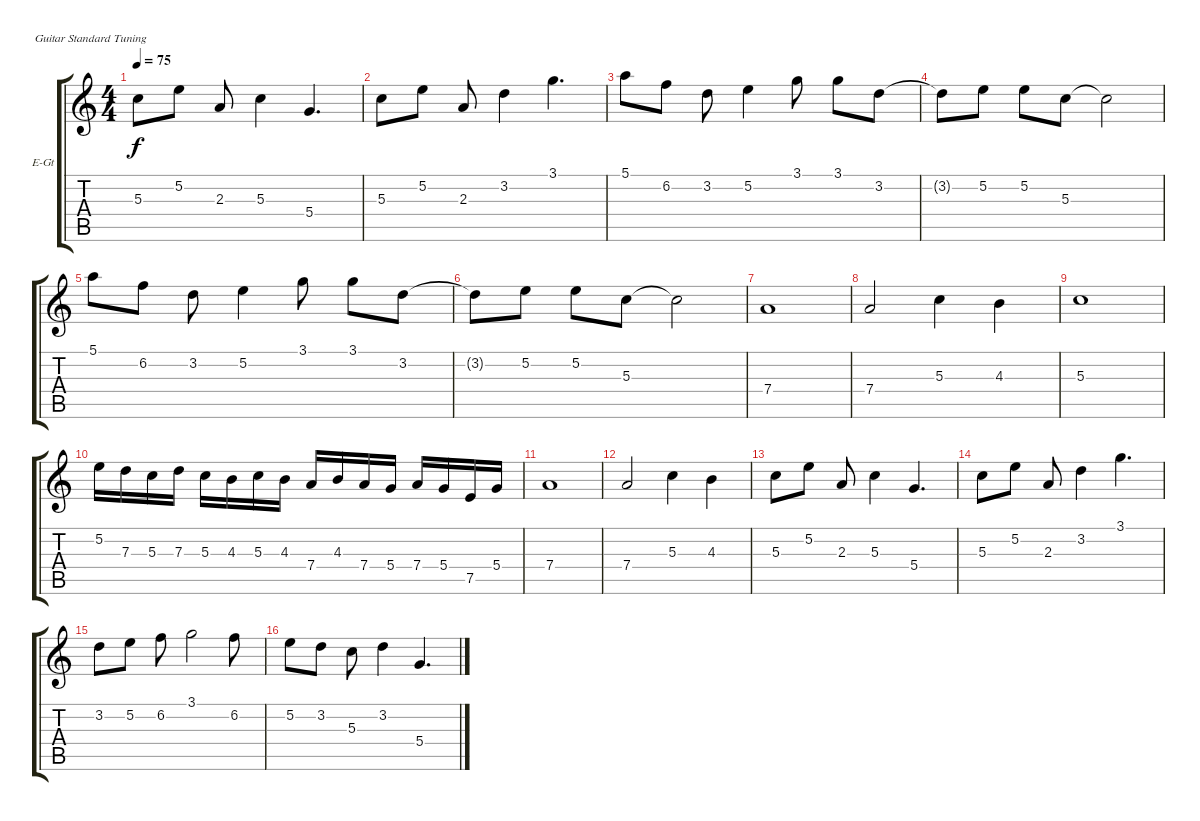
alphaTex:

\defaultSystemsLayout 4
\bracketExtendMode groupsimilarinstruments
\firstSystemTrackNameOrientation horizontal
\otherSystemsTrackNameOrientation horizontal
\track ("Solo Guitar(Distortion)" "E-Gt") {instrument distortionguitar}
\staff {score tabs}
\tuning (E4 B3 G3 D3 A2 E2)
\ts (4 4)
\tempo 75
\clef g2
\ks c
5.3.8{dy f} 5.2.8 2.3.8 5.3.4 5.4.4{d} |
5.3.8 5.2.8 2.3.8 3.2.4 3.1.4{d} |
5.1.8 6.2.8 3.2.8 5.2.4 3.1.8 3.1.8 3.2.8 |
3.2{t}.8 5.2.8 5.2.8 5.3.8 5.3{t}.2 |
5.1.8 6.2.8 3.2.8 5.2.4 3.1.8 3.1.8 3.2.8 |
3.2{t}.8 5.2.8 5.2.8 5.3.8 5.3{t}.2 |
7.4.1 |
7.4.2 5.3.4 4.3.4 |
5.3.1 |
5.2.16 7.3.16 5.3.16 7.3.16 5.3.16 4.3.16 5.3.16 4.3.16 7.4.16 4.3.16 7.4.16 5.4.16 7.4.16 5.4.16 7.5.16 5.4.16 |
7.4.1 |
7.4.2 5.3.4 4.3.4 |
5.3.8 5.2.8 2.3.8 5.3.4 5.4.4{d} |
5.3.8 5.2.8 2.3.8 3.2.4 3.1.4{d} |
3.2.8 5.2.8 6.2.8 3.1.2 6.2.8 |
5.2.8 3.2.8 5.3.8 3.2.4 5.4.4{d}
